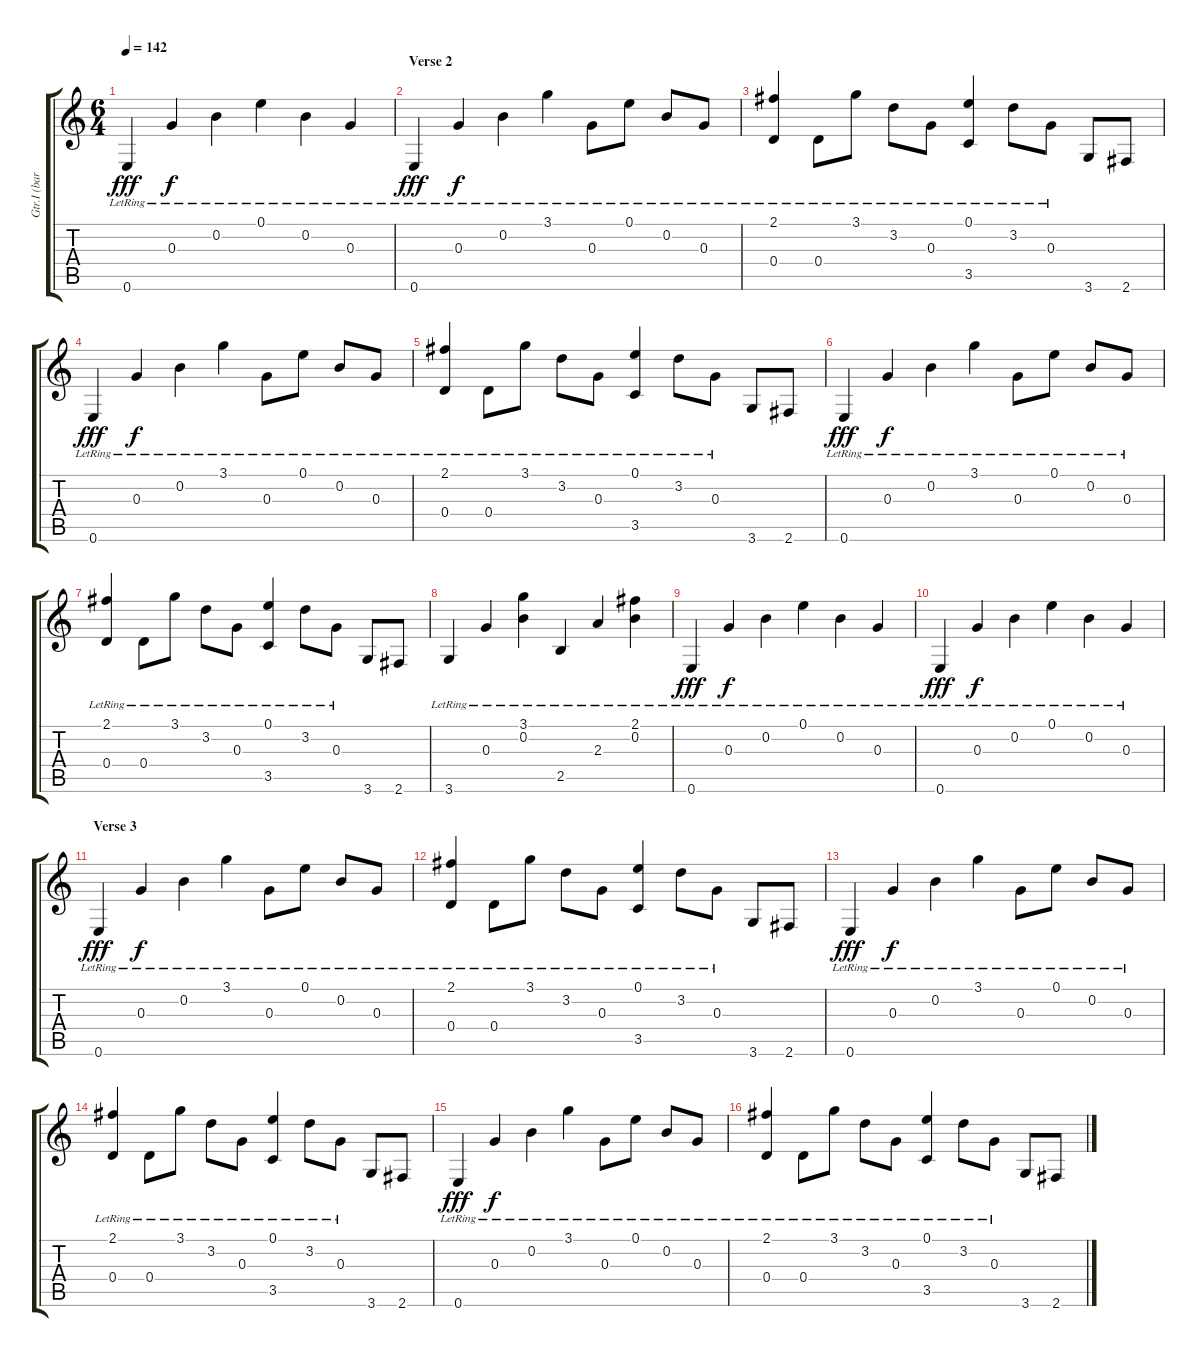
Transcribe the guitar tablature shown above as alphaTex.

\track ("Gtr.I (bare)" "Gtr.I (bar") {instrument acousticguitarnylon}
\staff {score tabs}
\tuning (E4 B3 G3 D3 A2 E2) {hide}
\ts (6 4)
\tempo 142
\clef g2
\ks c
0.6{lr}.4{dy fff} 0.3{lr}.4{dy f} 0.2{lr}.4 0.1{lr}.4 0.2{lr}.4 0.3{lr}.4 |
\section ("" "Verse 2")
0.6{lr}.4{dy fff} 0.3{lr}.4{dy f} 0.2{lr}.4 3.1{lr}.4 0.3{lr}.8 0.1{lr}.8 0.2{lr}.8 0.3{lr}.8 |
(2.1{lr} 0.4{lr}).4 0.4{lr}.8 3.1{lr}.8 3.2{lr}.8 0.3{lr}.8 (0.1{lr} 3.5{lr}).4 3.2{lr}.8 0.3{lr}.8 3.6.8 2.6.8 |
0.6{lr}.4{dy fff} 0.3{lr}.4{dy f} 0.2{lr}.4 3.1{lr}.4 0.3{lr}.8 0.1{lr}.8 0.2{lr}.8 0.3{lr}.8 |
(2.1{lr} 0.4{lr}).4 0.4{lr}.8 3.1{lr}.8 3.2{lr}.8 0.3{lr}.8 (0.1{lr} 3.5{lr}).4 3.2{lr}.8 0.3{lr}.8 3.6.8 2.6.8 |
0.6{lr}.4{dy fff} 0.3{lr}.4{dy f} 0.2{lr}.4 3.1{lr}.4 0.3{lr}.8 0.1{lr}.8 0.2{lr}.8 0.3{lr}.8 |
(2.1{lr} 0.4{lr}).4 0.4{lr}.8 3.1{lr}.8 3.2{lr}.8 0.3{lr}.8 (0.1{lr} 3.5{lr}).4 3.2{lr}.8 0.3{lr}.8 3.6.8 2.6.8 |
3.6{lr}.4 0.3{lr}.4 (3.1{lr} 0.2{lr}).4 2.5{lr}.4 2.3{lr}.4 (2.1{lr} 0.2{lr}).4 |
0.6{lr}.4{dy fff} 0.3{lr}.4{dy f} 0.2{lr}.4 0.1{lr}.4 0.2{lr}.4 0.3{lr}.4 |
0.6{lr}.4{dy fff} 0.3{lr}.4{dy f} 0.2{lr}.4 0.1{lr}.4 0.2{lr}.4 0.3{lr}.4 |
\section ("" "Verse 3")
0.6{lr}.4{dy fff} 0.3{lr}.4{dy f} 0.2{lr}.4 3.1{lr}.4 0.3{lr}.8 0.1{lr}.8 0.2{lr}.8 0.3{lr}.8 |
(2.1{lr} 0.4{lr}).4 0.4{lr}.8 3.1{lr}.8 3.2{lr}.8 0.3{lr}.8 (0.1{lr} 3.5{lr}).4 3.2{lr}.8 0.3{lr}.8 3.6.8 2.6.8 |
0.6{lr}.4{dy fff} 0.3{lr}.4{dy f} 0.2{lr}.4 3.1{lr}.4 0.3{lr}.8 0.1{lr}.8 0.2{lr}.8 0.3{lr}.8 |
(2.1{lr} 0.4{lr}).4 0.4{lr}.8 3.1{lr}.8 3.2{lr}.8 0.3{lr}.8 (0.1{lr} 3.5{lr}).4 3.2{lr}.8 0.3{lr}.8 3.6.8 2.6.8 |
0.6{lr}.4{dy fff} 0.3{lr}.4{dy f} 0.2{lr}.4 3.1{lr}.4 0.3{lr}.8 0.1{lr}.8 0.2{lr}.8 0.3{lr}.8 |
(2.1{lr} 0.4{lr}).4 0.4{lr}.8 3.1{lr}.8 3.2{lr}.8 0.3{lr}.8 (0.1{lr} 3.5{lr}).4 3.2{lr}.8 0.3{lr}.8 3.6.8 2.6.8
